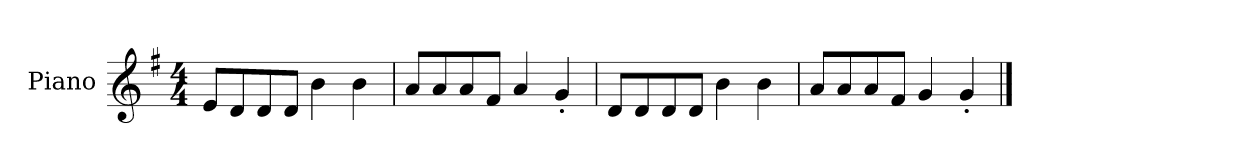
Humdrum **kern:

**kern
*part1
*staff1
*I"Piano
*I'P-no
*clefG2
*k[f#]
*M4/4
*MM90
=1
8e/L
8d/
8d/
8d/J
4b\
4b\
=2
8a/L
8a/
8a/
8f#/J
4a/
4g'/
=3
8d/L
8d/
8d/
8d/J
4b\
4b\
=4
8a/L
8a/
8a/
8f#/J
4g/
4g'/
==
*-
